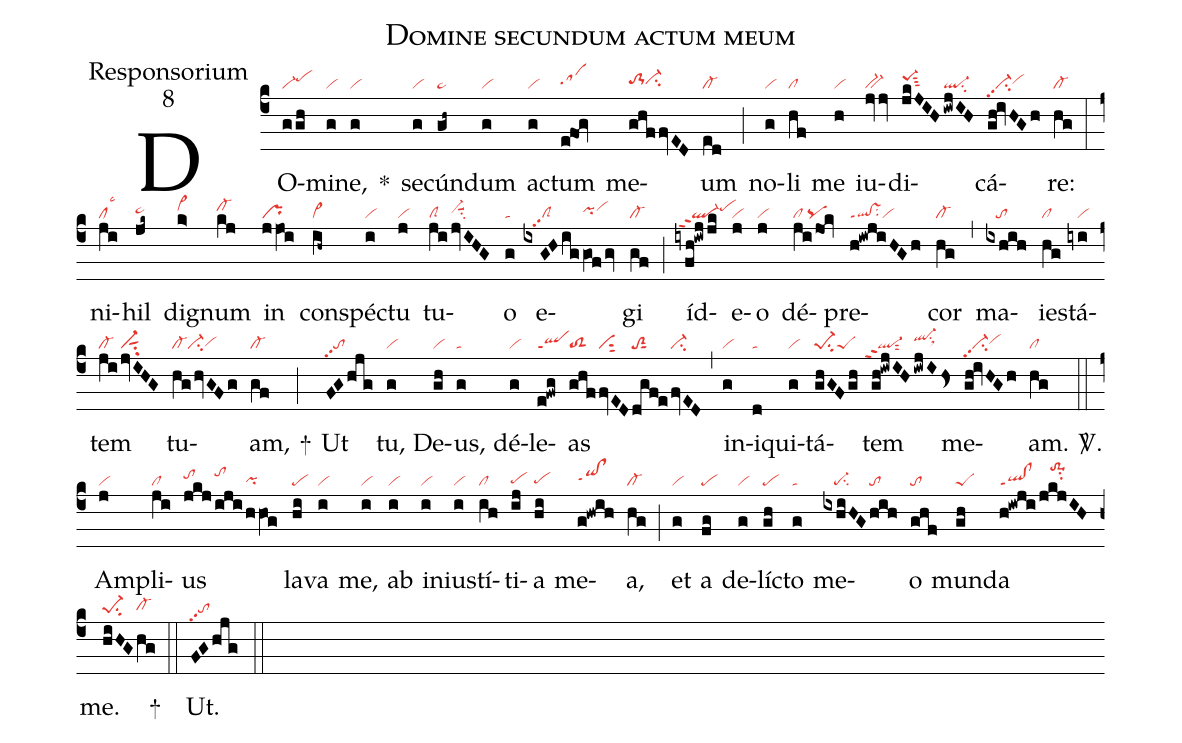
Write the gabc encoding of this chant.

name: Domine secundum actum meum;
office-part: Responsorium;
mode: 8;
nabc-lines: 1;
%%
(c4)
DO(ggh|vi-pehi)mi(g|vi)ne,(g|vi) *()
se(g|vi)cún(gh~|ta>)dum(g|vi) ac(g|vi)tum(efOg|sahh) me(ghffvED|to-1hhci-hh)um(ed|cl-) (;)
no(g|vi)li(hf|cl) me(h|vi) iu(jvv|bv-)di(jkJIH|pe-1hisut3|iwjIH|ql-su2)cá(gh!ivHGh|vi-pp2su2vihh)re:(hg|cl-) (:)
ni(ji|cllsc3)hil(jk~|ta>hh) di(k>|vi>hi)gnum(kj|cl-hi) in(jjOi|pr) con(ih~|vi>)spéc(i|vi)tu(j|vi) tu(ji|clS|jvIHG|vi-hhsuu1su2)o(g|ta) e(ixGHig|///clSpp2|gOf/gv|pihhvihi)gi(gf|cl-) (;)
íd(iyfh!iwj/jk|/ql-ppt2pehi)e(j|vi)o(j|vi) dé(ji/jOk|cl/pq)pre(h!iwjiHGh|ql!vsppt1su2vi)cor(hg|cl-) (,)
ma(ixhih|///to)ies(hg|cl)tá(iyi|///vi)tem(ji|cl-|jvIHG|vi-sut1su2) tu(hghvGFg|cl-ci-vihg)am,(gf|cl-) +(;)
Ut(FGhjg|topp2) tu,(g|vi) De(gh|vi)us,(g|ta) dé(g|vi)le(e!fwg|qlppt1)as(ghf|toS2|fvED|visut2|dgf!e|toS2sut1|fvED|ci-) (,)
in(g|vi)i(d|ta)qui(g|vi)tá(ghGFgh|pe-1su2peS)tem(gh!iwjIH|``ql-ppt2sut2|iwjIhs>|ql-hisu1sux1) me(gh!ivHGh|vi-pp2su2vihh)am.(hg|cl) <sp>V/</sp>.(::)
Am(j|vi)pli(ji|cl)us(jkj/|tohi|iji/|tohj|hhOg|pihg) la(hi|pe)va(i|vi) me,(i|vi) ab(i|vi) in(i|vi)ius(i|vi)tí(ih|cl)ti(ij|pehg)a(hi|pehg) me(g!hwih|qihh!clhhppt1)a,(hg|cl-) (;)
et(g|vi) a(fg|pe) de(g|vi)líc(gh|pe)to(g|ta) me(ixhiHG|///pe-su2|hih|to)o(ghf|to) mun(gh|peS)da(h!iwji/|ql!clppt1|jkjIH|///to-1hlsu2) me.(hiHG|pe-1su2|hg|cl-hg) +(::)
Ut.(FGhjg|topp2) (::)
